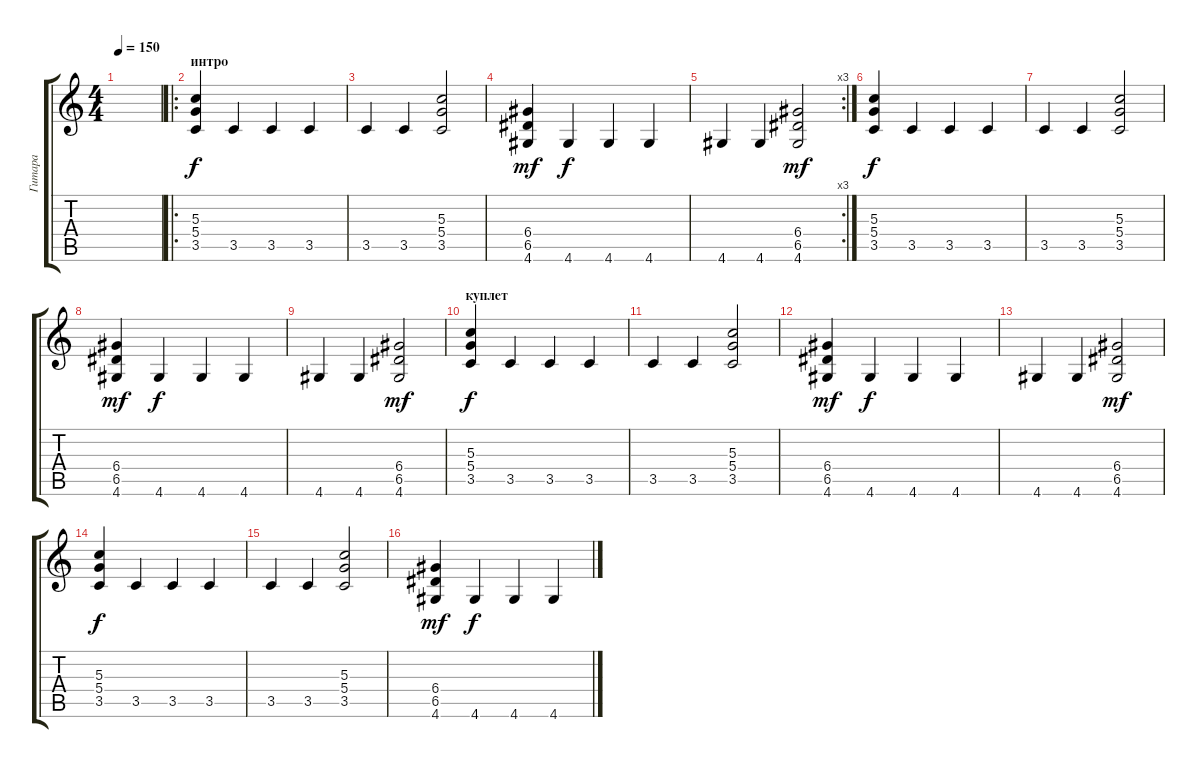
\track ("Гитара" "Гитара") {instrument overdrivenguitar}
\staff {score tabs}
\tuning (E4 B3 G3 D3 A2 E2) {hide}
\ts (4 4)
\tempo 150
\clef g2
\ks c
|
\ro
\section ("" "интро")
(5.3 5.4 3.5).4 3.5.4 3.5.4 3.5.4 |
3.5.4 3.5.4 (5.3 5.4 3.5).2 |
(6.4 6.5 4.6).4{dy mf} 4.6.4{dy f} 4.6.4 4.6.4 |
\rc 3
4.6.4 4.6.4 (6.4 6.5 4.6).2{dy mf} |
(5.3 5.4 3.5).4{dy f} 3.5.4 3.5.4 3.5.4 |
3.5.4 3.5.4 (5.3 5.4 3.5).2 |
(6.4 6.5 4.6).4{dy mf} 4.6.4{dy f} 4.6.4 4.6.4 |
4.6.4 4.6.4 (6.4 6.5 4.6).2{dy mf} |
\section ("" "куплет")
(5.3 5.4 3.5).4{dy f} 3.5.4 3.5.4 3.5.4 |
3.5.4 3.5.4 (5.3 5.4 3.5).2 |
(6.4 6.5 4.6).4{dy mf} 4.6.4{dy f} 4.6.4 4.6.4 |
4.6.4 4.6.4 (6.4 6.5 4.6).2{dy mf} |
(5.3 5.4 3.5).4{dy f} 3.5.4 3.5.4 3.5.4 |
3.5.4 3.5.4 (5.3 5.4 3.5).2 |
(6.4 6.5 4.6).4{dy mf} 4.6.4{dy f} 4.6.4 4.6.4
